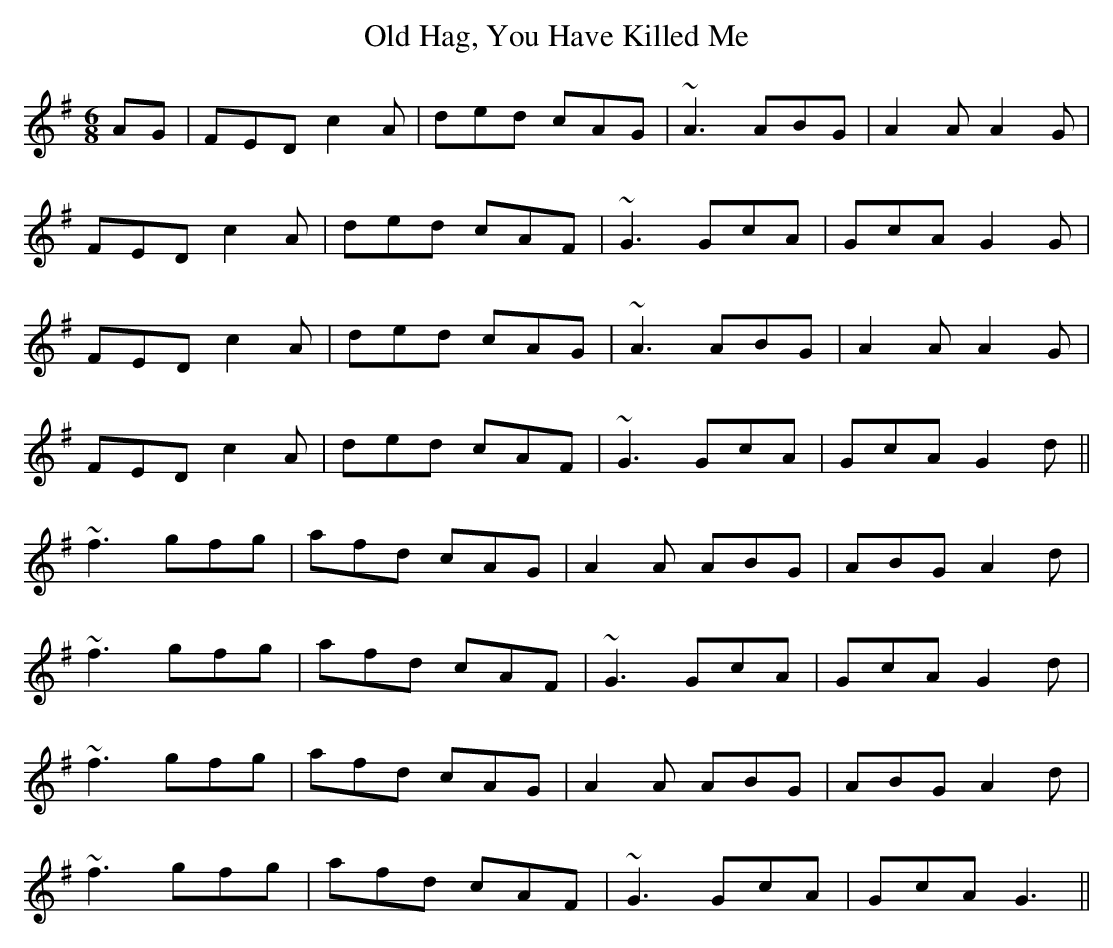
X:1
T:Old Hag, You Have Killed Me
M:6/8
L:1/8
K:Gmaj
AG |FED c2A | ded cAG | ~A3 ABG |A2A A2G |
FED c2A | ded cAF | ~G3 GcA | GcA G2G |
FED c2A | ded cAG | ~A3 ABG |A2A A2G |
FED c2A | ded cAF | ~G3 GcA | GcA G2d ||
~f3 gfg | afd cAG | A2A ABG | ABG A2d |
~f3 gfg | afd cAF | ~G3 GcA | GcA G2d |
~f3 gfg | afd cAG | A2A ABG | ABG A2d |
~f3 gfg | afd cAF | ~G3 GcA | GcA G3 ||
